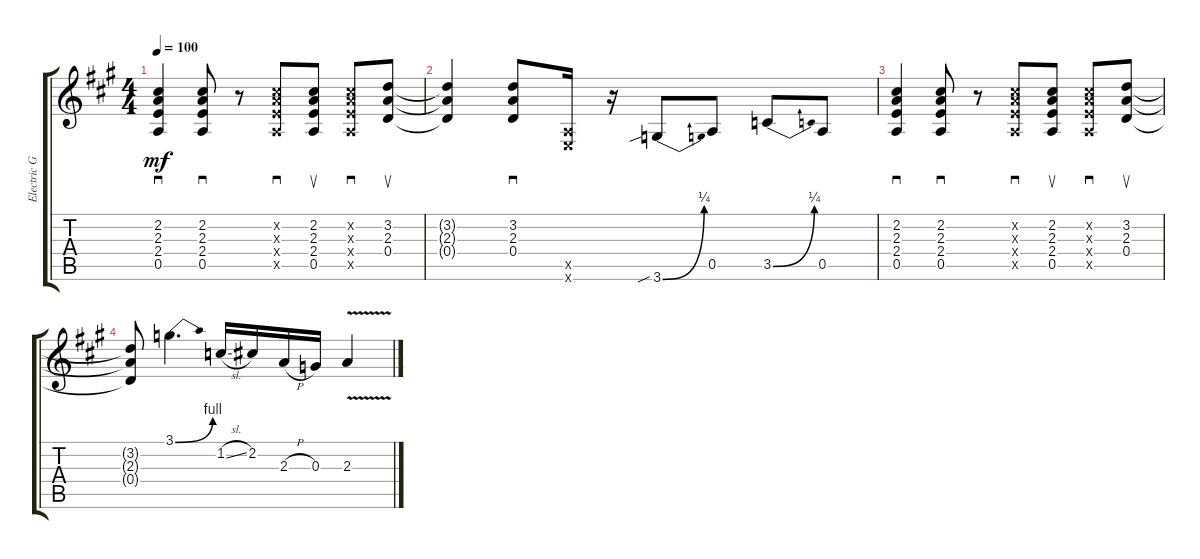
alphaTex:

\track ("Electric Guitar" "Electric G") {instrument electricguitarclean}
\staff {score tabs}
\tuning (E4 B3 G3 D3 A2 E2) {hide}
\ts (4 4)
\tempo 100
\clef g2
\ks a
(2.2 2.3 2.4 0.5).4{sd dy mf instrument electricguitarclean} (2.2 2.3 2.4 0.5).8{sd} r.8 (2.2{x} 2.3{x} 2.4{x} 0.5{x}).8{sd} (2.2 2.3 2.4 0.5).8{su} (2.2{x} 2.3{x} 2.4{x} 0.5{x}).8{sd} (3.2 2.3 0.4).8{su} |
(3.2{t} 2.3{t} 0.4{t}).4 (3.2 2.3 0.4).8{sd} (0.5{x} 0.6{x}).16 r.16 3.6{be (bend 0 0 60 1) sib}.8 0.5.8 3.5{be (bend 0 0 60 1)}.8 0.5.8 |
(2.2 2.3 2.4 0.5).4{sd} (2.2 2.3 2.4 0.5).8{sd} r.8 (2.2{x} 2.3{x} 2.4{x} 0.5{x}).8{sd} (2.2 2.3 2.4 0.5).8{su} (2.2{x} 2.3{x} 2.4{x} 0.5{x}).8{sd} (3.2 2.3 0.4).8{su} |
(3.2{t} 2.3{t} 0.4{t}).8 3.1{be (bend 0 0 60 4)}.4{d} 1.2{sl}.16 2.2.16 2.3{h}.16 0.3.16 2.3{v}.4
